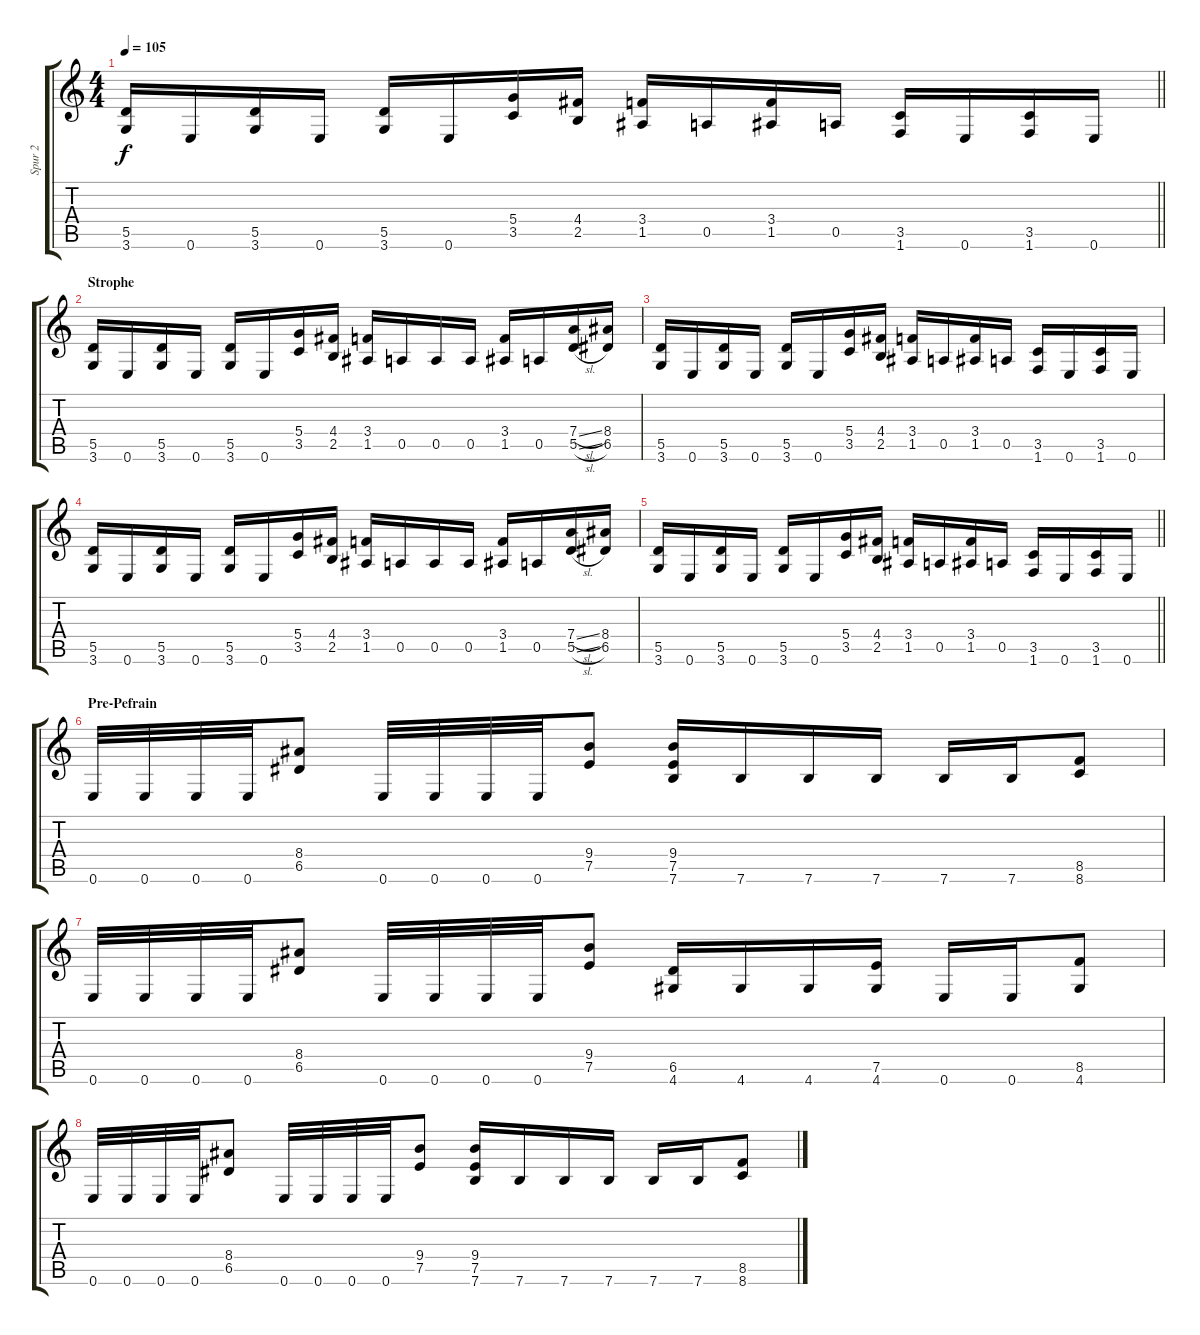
\track ("Spur 2" "Spur 2") {instrument distortionguitar}
\staff {score tabs}
\tuning (E4 B3 G3 D3 A2 E2) {hide}
\ts (4 4)
\tempo 105
\clef g2
\barLineRight lightlight
\ks c
(5.5 3.6).16{dy f} 0.6.16 (5.5 3.6).16 0.6.16 (5.5 3.6).16 0.6.16 (5.4 3.5).16 (4.4 2.5).16 (3.4 1.5).16 0.5.16 (3.4 1.5).16 0.5.16 (3.5 1.6).16 0.6.16 (3.5 1.6).16 0.6.16 |
\section ("" "Strophe")
(5.5 3.6).16 0.6.16 (5.5 3.6).16 0.6.16 (5.5 3.6).16 0.6.16 (5.4 3.5).16 (4.4 2.5).16 (3.4 1.5).16 0.5.16 0.5.16 0.5.16 (3.4 1.5).16 0.5.16 (7.4{sl} 5.5{sl}).16 (8.4 6.5).16 |
(5.5 3.6).16 0.6.16 (5.5 3.6).16 0.6.16 (5.5 3.6).16 0.6.16 (5.4 3.5).16 (4.4 2.5).16 (3.4 1.5).16 0.5.16 (3.4 1.5).16 0.5.16 (3.5 1.6).16 0.6.16 (3.5 1.6).16 0.6.16 |
(5.5 3.6).16 0.6.16 (5.5 3.6).16 0.6.16 (5.5 3.6).16 0.6.16 (5.4 3.5).16 (4.4 2.5).16 (3.4 1.5).16 0.5.16 0.5.16 0.5.16 (3.4 1.5).16 0.5.16 (7.4{sl} 5.5{sl}).16 (8.4 6.5).16 |
\barLineRight lightlight
(5.5 3.6).16 0.6.16 (5.5 3.6).16 0.6.16 (5.5 3.6).16 0.6.16 (5.4 3.5).16 (4.4 2.5).16 (3.4 1.5).16 0.5.16 (3.4 1.5).16 0.5.16 (3.5 1.6).16 0.6.16 (3.5 1.6).16 0.6.16 |
\section ("" "Pre-Pefrain")
0.6.32 0.6.32 0.6.32 0.6.32 (8.4 6.5).8 0.6.32 0.6.32 0.6.32 0.6.32 (9.4 7.5).8 (9.4 7.5 7.6).16 7.6.16 7.6.16 7.6.16 7.6.16 7.6.16 (8.5 8.6).8 |
0.6.32 0.6.32 0.6.32 0.6.32 (8.4 6.5).8 0.6.32 0.6.32 0.6.32 0.6.32 (9.4 7.5).8 (6.5 4.6).16 4.6.16 4.6.16 (7.5 4.6).16 0.6.16 0.6.16 (8.5 4.6).8 |
0.6.32 0.6.32 0.6.32 0.6.32 (8.4 6.5).8 0.6.32 0.6.32 0.6.32 0.6.32 (9.4 7.5).8 (9.4 7.5 7.6).16 7.6.16 7.6.16 7.6.16 7.6.16 7.6.16 (8.5 8.6).8
